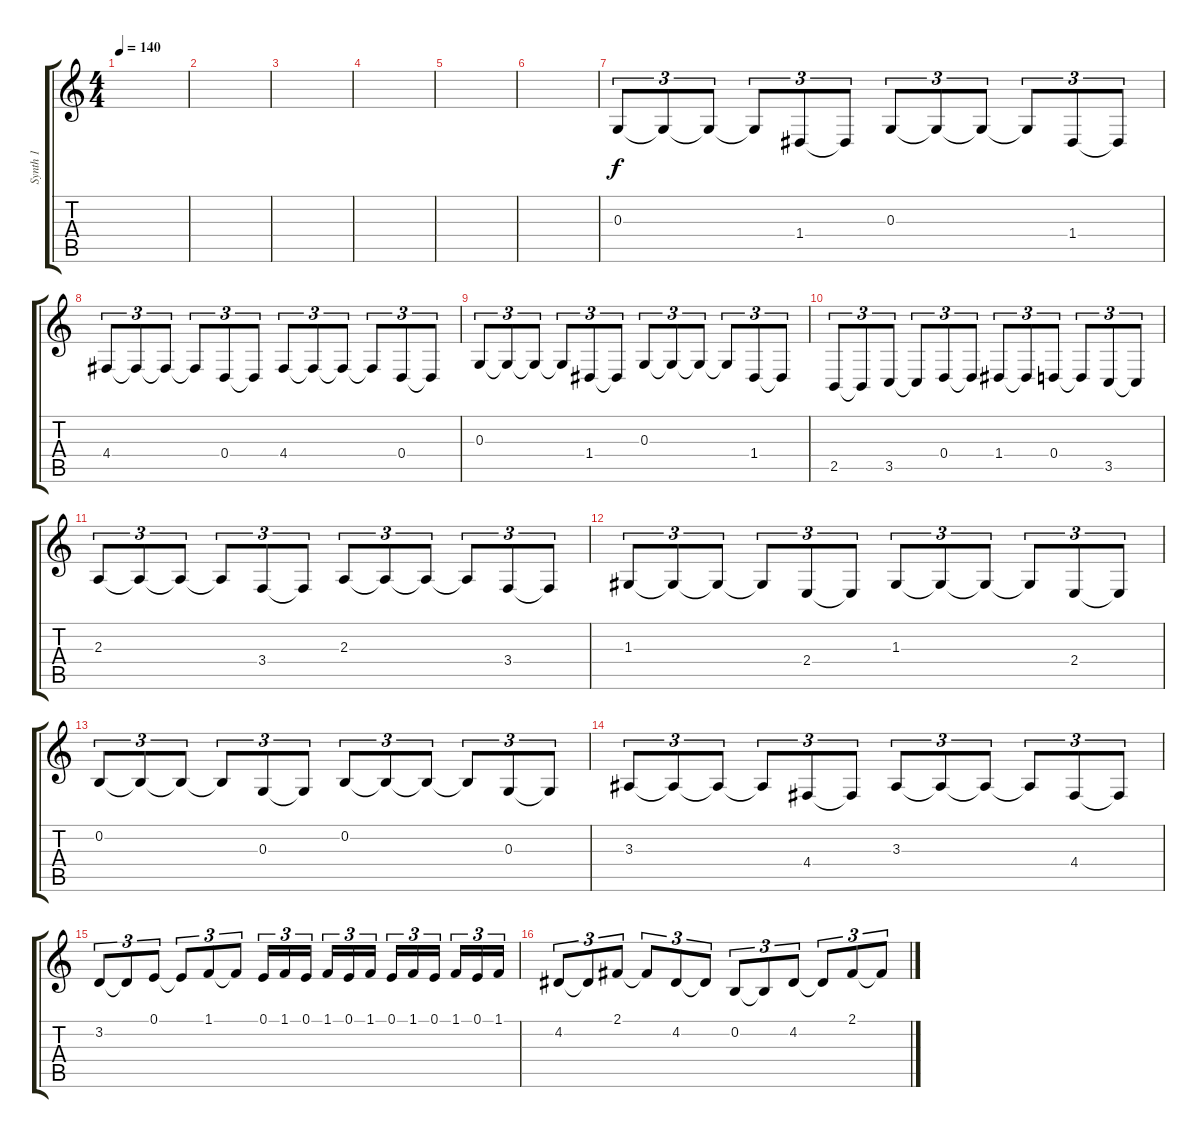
\track ("Synth 1" "Synth 1") {instrument stringensemble1}
\staff {score tabs}
\tuning (E4 B3 G3 D3 A2 E2) {hide}
\ts (4 4)
\tempo 140
\clef g2
\ks c
|
|
|
|
|
|
0.3.8{tu (3 2)} 0.3{t}.8{tu (3 2)} 0.3{t}.8{tu (3 2)} 0.3{t}.8{tu (3 2)} 1.4.8{tu (3 2)} 1.4{t}.8{tu (3 2)} 0.3.8{tu (3 2)} 0.3{t}.8{tu (3 2)} 0.3{t}.8{tu (3 2)} 0.3{t}.8{tu (3 2)} 1.4.8{tu (3 2)} 1.4{t}.8{tu (3 2)} |
4.4.8{tu (3 2)} 4.4{t}.8{tu (3 2)} 4.4{t}.8{tu (3 2)} 4.4{t}.8{tu (3 2)} 0.4.8{tu (3 2)} 0.4{t}.8{tu (3 2)} 4.4.8{tu (3 2)} 4.4{t}.8{tu (3 2)} 4.4{t}.8{tu (3 2)} 4.4{t}.8{tu (3 2)} 0.4.8{tu (3 2)} 0.4{t}.8{tu (3 2)} |
0.3.8{tu (3 2)} 0.3{t}.8{tu (3 2)} 0.3{t}.8{tu (3 2)} 0.3{t}.8{tu (3 2)} 1.4.8{tu (3 2)} 1.4{t}.8{tu (3 2)} 0.3.8{tu (3 2)} 0.3{t}.8{tu (3 2)} 0.3{t}.8{tu (3 2)} 0.3{t}.8{tu (3 2)} 1.4.8{tu (3 2)} 1.4{t}.8{tu (3 2)} |
2.5.8{tu (3 2)} 2.5{t}.8{tu (3 2)} 3.5.8{tu (3 2)} 3.5{t}.8{tu (3 2)} 0.4.8{tu (3 2)} 0.4{t}.8{tu (3 2)} 1.4.8{tu (3 2)} 1.4{t}.8{tu (3 2)} 0.4.8{tu (3 2)} 0.4{t}.8{tu (3 2)} 3.5.8{tu (3 2)} 3.5{t}.8{tu (3 2)} |
2.3.8{tu (3 2)} 2.3{t}.8{tu (3 2)} 2.3{t}.8{tu (3 2)} 2.3{t}.8{tu (3 2)} 3.4.8{tu (3 2)} 3.4{t}.8{tu (3 2)} 2.3.8{tu (3 2)} 2.3{t}.8{tu (3 2)} 2.3{t}.8{tu (3 2)} 2.3{t}.8{tu (3 2)} 3.4.8{tu (3 2)} 3.4{t}.8{tu (3 2)} |
1.3.8{tu (3 2)} 1.3{t}.8{tu (3 2)} 1.3{t}.8{tu (3 2)} 1.3{t}.8{tu (3 2)} 2.4.8{tu (3 2)} 2.4{t}.8{tu (3 2)} 1.3.8{tu (3 2)} 1.3{t}.8{tu (3 2)} 1.3{t}.8{tu (3 2)} 1.3{t}.8{tu (3 2)} 2.4.8{tu (3 2)} 2.4{t}.8{tu (3 2)} |
0.2.8{tu (3 2)} 0.2{t}.8{tu (3 2)} 0.2{t}.8{tu (3 2)} 0.2{t}.8{tu (3 2)} 0.3.8{tu (3 2)} 0.3{t}.8{tu (3 2)} 0.2.8{tu (3 2)} 0.2{t}.8{tu (3 2)} 0.2{t}.8{tu (3 2)} 0.2{t}.8{tu (3 2)} 0.3.8{tu (3 2)} 0.3{t}.8{tu (3 2)} |
3.3.8{tu (3 2)} 3.3{t}.8{tu (3 2)} 3.3{t}.8{tu (3 2)} 3.3{t}.8{tu (3 2)} 4.4.8{tu (3 2)} 4.4{t}.8{tu (3 2)} 3.3.8{tu (3 2)} 3.3{t}.8{tu (3 2)} 3.3{t}.8{tu (3 2)} 3.3{t}.8{tu (3 2)} 4.4.8{tu (3 2)} 4.4{t}.8{tu (3 2)} |
3.2.8{tu (3 2)} 3.2{t}.8{tu (3 2)} 0.1.8{tu (3 2)} 0.1{t}.8{tu (3 2)} 1.1.8{tu (3 2)} 1.1{t}.8{tu (3 2)} 0.1.16{tu (3 2)} 1.1.16{tu (3 2)} 0.1.16{tu (3 2)} 1.1.16{tu (3 2)} 0.1.16{tu (3 2)} 1.1.16{tu (3 2)} 0.1.16{tu (3 2)} 1.1.16{tu (3 2)} 0.1.16{tu (3 2)} 1.1.16{tu (3 2)} 0.1.16{tu (3 2)} 1.1.16{tu (3 2)} |
4.2.8{tu (3 2)} 4.2{t}.8{tu (3 2)} 2.1.8{tu (3 2)} 2.1{t}.8{tu (3 2)} 4.2.8{tu (3 2)} 4.2{t}.8{tu (3 2)} 0.2.8{tu (3 2)} 0.2{t}.8{tu (3 2)} 4.2.8{tu (3 2)} 4.2{t}.8{tu (3 2)} 2.1.8{tu (3 2)} 2.1{t}.8{tu (3 2)}
